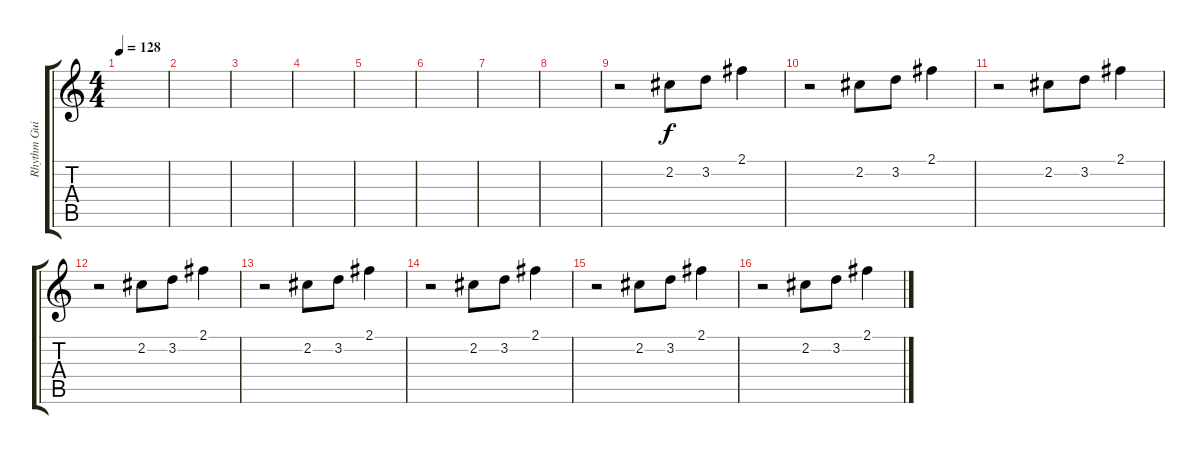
\track ("Rhythm Guitar 2" "Rhythm Gui") {instrument electricguitarmuted}
\staff {score tabs}
\tuning (E4 B3 G3 D3 A2 E2) {hide}
\ts (4 4)
\tempo 128
\clef g2
\ks c
|
|
|
|
|
|
|
|
r.2 2.2.8 3.2.8 2.1.4 |
r.2 2.2.8 3.2.8 2.1.4 |
r.2 2.2.8 3.2.8 2.1.4 |
r.2 2.2.8 3.2.8 2.1.4 |
r.2 2.2.8 3.2.8 2.1.4 |
r.2 2.2.8 3.2.8 2.1.4 |
r.2 2.2.8 3.2.8 2.1.4 |
r.2 2.2.8 3.2.8 2.1.4
